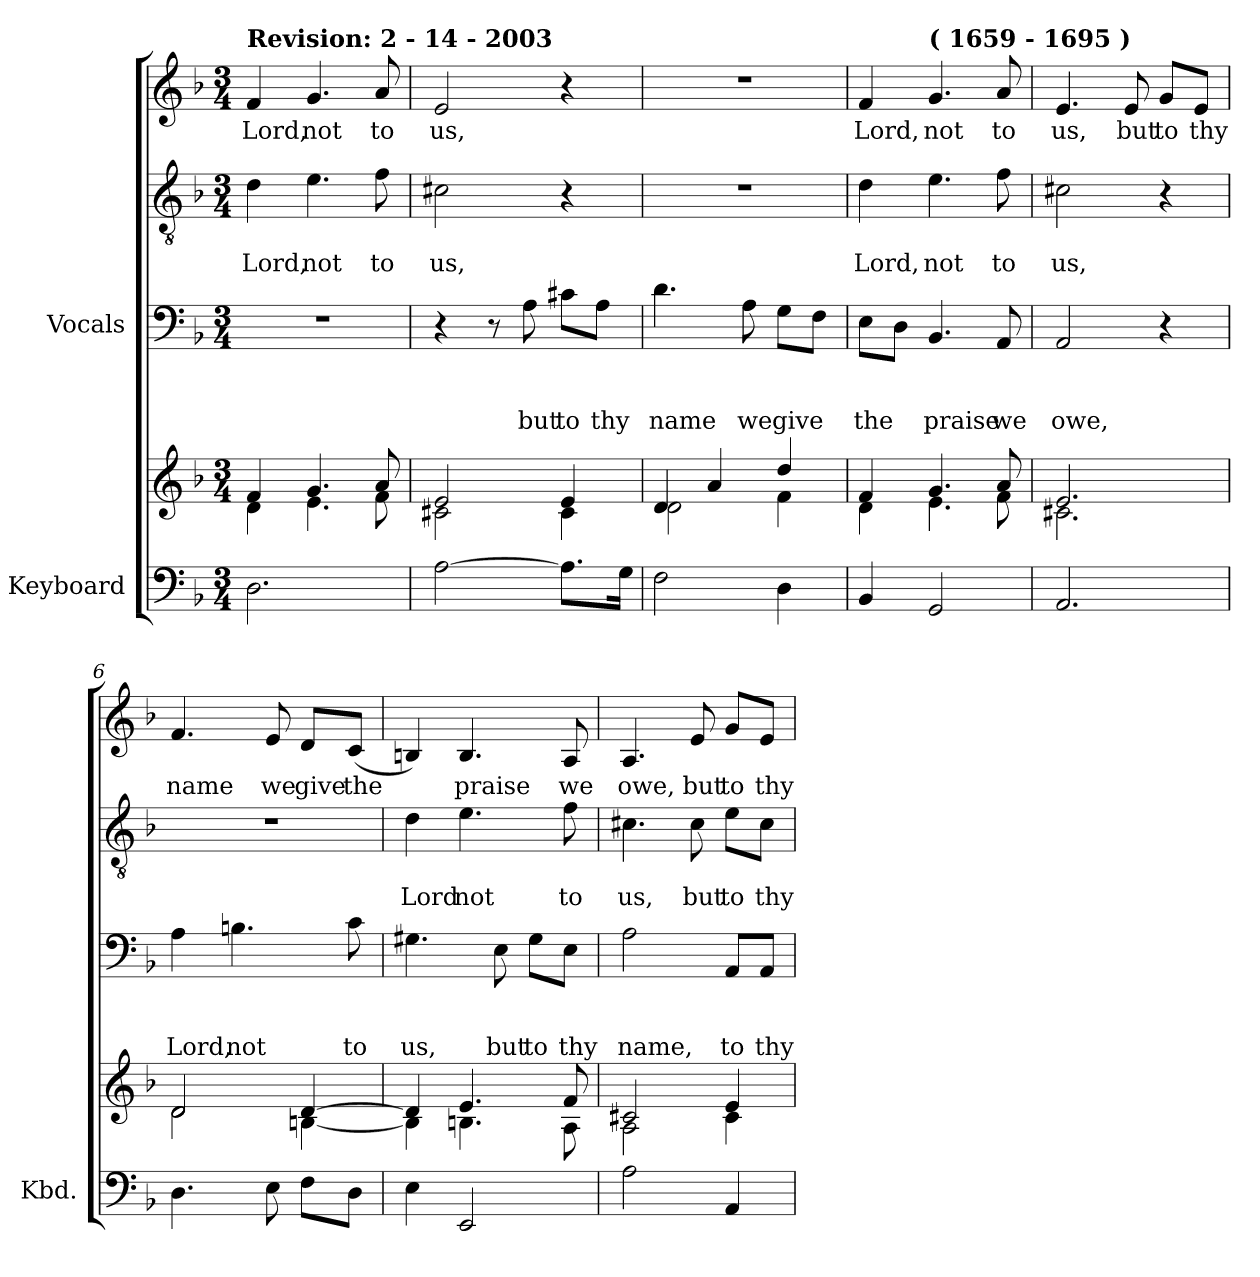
**kern	**kern	**kern	**text	**text	**text	**kern	**text	**text	**kern	**text
*part2	*part2	*part1	*part1	*part1	*part1	*part1	*part1	*part1	*part1	*part1
*staff5	*staff4	*staff3	*staff3	*staff3	*staff3	*staff2	*staff2	*staff2	*staff1	*staff1
*I"Keyboard	*	*I"Vocals	*	*	*	*	*	*	*	*
*I'Kbd.	*	*	*	*	*	*	*	*	*	*
*clefF4	*clefG2	*clefF4	*	*	*	*clefGv2	*	*	*clefG2	*
*k[b-]	*k[b-]	*k[b-]	*	*	*	*k[b-]	*	*	*k[b-]	*
*d:	*d:	*d:	*	*	*	*d:	*	*	*d:	*
*M3/4	*M3/4	*M3/4	*	*	*	*M3/4	*	*	*M3/4	*
*MM100	*MM100	*MM100	*	*	*	*MM100	*	*	*MM100	*
=1	=1	=1	=1	=1	=1	=1	=1	=1	=1	=1
*	*^	*	*	*	*	*	*	*	*	*
!	!	!	!	!	!	!	!	!	!	!LO:TX:a:B:t=Revision&colon;  2 - 14 - 2003	!
!	!	!	!	!	!	!	!	!	!LO:LY:b	!	!LO:LY:b
2.D\	4f/	4d\	2.r	.	.	.	4d\	.	Lord,	4f/	Lord,
!	!	!	!	!	!	!	!	!	!LO:LY:b	!	!LO:LY:b
.	4.g/	4.e\	.	.	.	.	4.e\	.	not	4.g/	not
!	!	!	!	!	!	!	!	!	!LO:LY:b	!	!LO:LY:b
.	8a/	8f\	.	.	.	.	8f\	.	to	8a/	to
=2	=2	=2	=2	=2	=2	=2	=2	=2	=2	=2	=2
!	!	!	!	!	!	!	!	!	!LO:LY:b	!	!LO:LY:b
[2A\	2e/	2c#X\	4r	.	.	.	2c#X\	.	us,	2e/	us,
.	.	.	8r	.	.	.	.	.	.	.	.
!	!	!	!	!	!	!LO:LY:b	!	!	!	!	!
.	.	.	8A\	.	.	but	.	.	.	.	.
!	!	!	!	!	!	!LO:LY:b	!	!	!	!	!
8.A\L]	4e/	4c#\	8c#X\L	.	.	to	4r	.	.	4r	.
!	!	!	!	!	!	!LO:LY:b	!	!	!	!	!
.	.	.	8A\J	.	.	thy	.	.	.	.	.
16G\Jk	.	.	.	.	.	.	.	.	.	.	.
=3	=3	=3	=3	=3	=3	=3	=3	=3	=3	=3	=3
!	!	!	!	!	!	!LO:LY:b	!	!	!	!	!
2F\	4d/	2d\	4.d\	.	.	name	2.r	.	.	2.r	.
.	4a/	.	.	.	.	.	.	.	.	.	.
!	!	!	!	!	!	!LO:LY:b	!	!	!	!	!
.	.	.	8A\	.	.	we	.	.	.	.	.
!	!	!	!	!	!	!LO:LY:b	!	!	!	!	!
4D\	4dd/	4f\	8G\L	.	.	give	.	.	.	.	.
.	.	.	8F\J	.	.	.	.	.	.	.	.
=4	=4	=4	=4	=4	=4	=4	=4	=4	=4	=4	=4
!	!	!	!	!	!	!LO:LY:b	!	!	!LO:LY:b	!	!LO:LY:b
4BB-/	4f/	4d\	8E\L	.	.	the	4d\	.	Lord,	4f/	Lord,
.	.	.	8D\J	.	.	.	.	.	.	.	.
!	!	!	!	!	!	!	!	!	!	!LO:TX:a:B:t=( 1659 - 1695 )	!
!	!	!	!	!	!	!LO:LY:b	!	!	!LO:LY:b	!	!LO:LY:b
2GG/	4.g/	4.e\	4.BB-/	.	.	praise	4.e\	.	not	4.g/	not
!	!	!	!	!	!	!LO:LY:b	!	!	!LO:LY:b	!	!LO:LY:b
.	8a/	8f\	8AA/	.	.	we	8f\	.	to	8a/	to
!!LO:LB:g=z
=5	=5	=5	=5	=5	=5	=5	=5	=5	=5	=5	=5
!	!	!	!	!	!	!LO:LY:b	!	!	!LO:LY:b	!	!LO:LY:b
2.AA/	2.e/	2.c#X\	2AA/	.	.	owe,	2c#X\	.	us,	4.e/	us,
!	!	!	!	!	!	!	!	!	!	!	!LO:LY:b
.	.	.	.	.	.	.	.	.	.	8e/	but
!	!	!	!	!	!	!	!	!	!	!	!LO:LY:b
.	.	.	4r	.	.	.	4r	.	.	8g/L	to
!	!	!	!	!	!	!	!	!	!	!	!LO:LY:b
.	.	.	.	.	.	.	.	.	.	8e/J	thy
=6	=6	=6	=6	=6	=6	=6	=6	=6	=6	=6	=6
!	!	!	!	!	!	!LO:LY:b	!	!	!	!	!LO:LY:b
4.D\	2d/	2d\	4A\	.	.	Lord,	2.r	.	.	4.f/	name
!	!	!	!	!	!	!LO:LY:b	!	!	!	!	!
.	.	.	4.Bn\	.	.	not	.	.	.	.	.
!	!	!	!	!	!	!	!	!	!	!	!LO:LY:b
8E\	.	.	.	.	.	.	.	.	.	8e/	we
!	!	!	!	!	!	!	!	!	!	!	!LO:LY:b
8F\L	[4d/	[4Bn\	.	.	.	.	.	.	.	8d/L	give
!	!	!	!	!	!	!LO:LY:b	!	!	!	!	!LO:LY:b
8D\J	.	.	8c\	.	.	to	.	.	.	(<8c/J	the
=7	=7	=7	=7	=7	=7	=7	=7	=7	=7	=7	=7
!	!	!	!	!	!	!LO:LY:b	!	!	!LO:LY:b	!	!
4E\	4d/]	4B\]	4.G#X\	.	.	us,	4d\	.	Lord	4Bn/)	.
!	!	!	!	!	!	!	!	!	!LO:LY:b	!	!LO:LY:b
2EE/	4.e/	4.Bn\	.	.	.	.	4.e\	.	not	4.B/	praise
!	!	!	!	!	!	!LO:LY:b	!	!	!	!	!
.	.	.	8E\	.	.	but	.	.	.	.	.
!	!	!	!	!	!	!LO:LY:b	!	!	!	!	!
.	.	.	8G#\L	.	.	to	.	.	.	.	.
!	!	!	!	!	!	!LO:LY:b	!	!	!LO:LY:b	!	!LO:LY:b
.	8f/	8A\	8E\J	.	.	thy	8f\	.	to	8A/	we
=8	=8	=8	=8	=8	=8	=8	=8	=8	=8	=8	=8
!	!	!	!	!	!	!LO:LY:b	!	!	!LO:LY:b	!	!LO:LY:b
2A\	2c#X/	2A\	2A\	.	.	name,	4.c#X\	.	us,	4.A/	owe,
!	!	!	!	!	!	!	!	!	!LO:LY:b	!	!LO:LY:b
.	.	.	.	.	.	.	8c#\	.	but	8e/	but
!	!	!	!	!	!	!LO:LY:b	!	!	!LO:LY:b	!	!LO:LY:b
4AA/	4e/	4c#\	8AA/L	.	.	to	8e\L	.	to	8g/L	to
!	!	!	!	!	!	!LO:LY:b	!	!	!LO:LY:b	!	!LO:LY:b
.	.	.	8AA/J	.	.	thy	8c#\J	.	thy	8e/J	thy
*	*v	*v	*	*	*	*	*	*	*	*	*
=	=	=	=	=	=	=	=	=	=	=
*-	*-	*-	*-	*-	*-	*-	*-	*-	*-	*-
